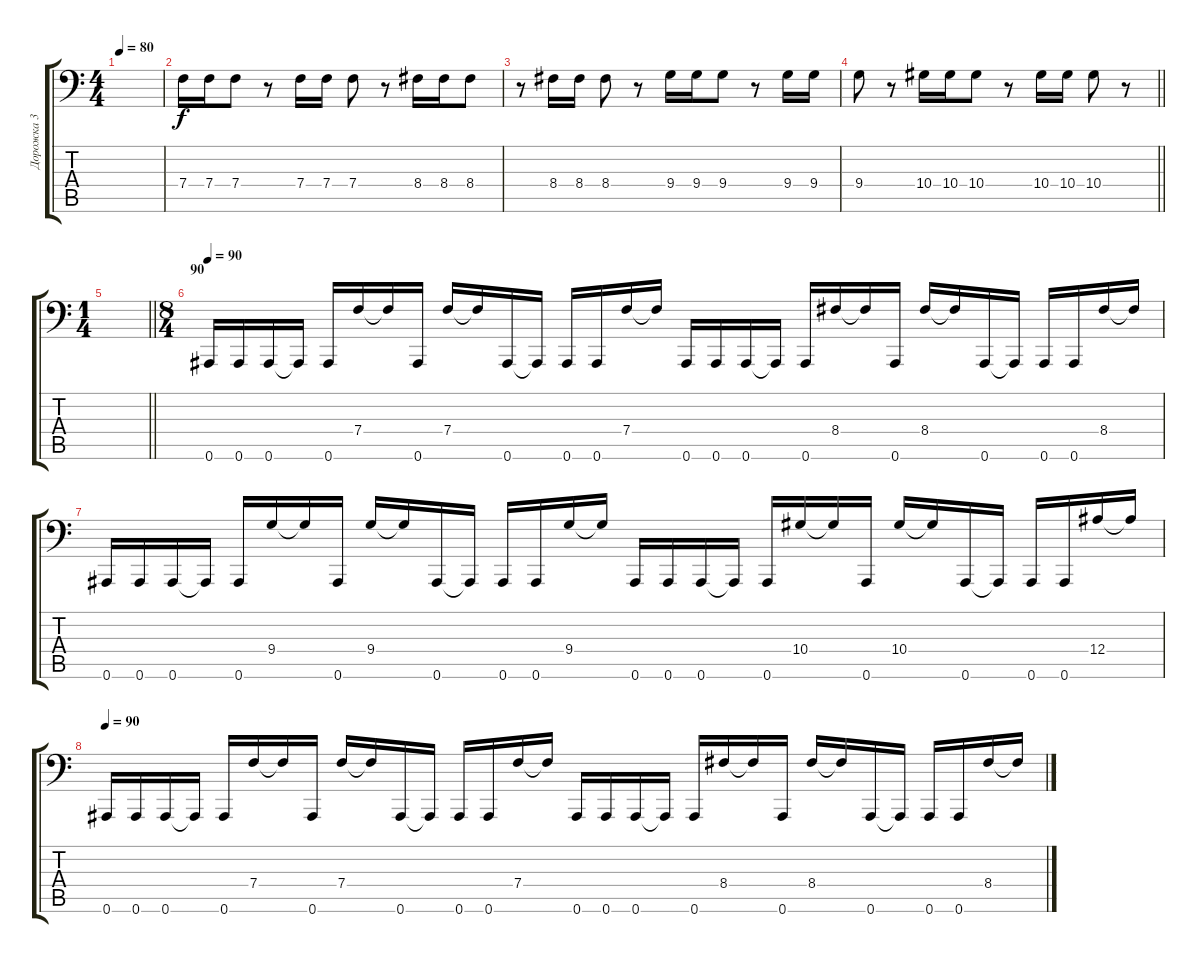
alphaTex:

\track ("Дорожка 3" "Дорожка 3") {instrument electricbassfinger}
\staff {score tabs}
\tuning (Db3 G2 Eb2 Bb1 F1 Bb0) {hide}
\ts (4 4)
\tempo 80
\clef f4
\ks c
|
7.4.16 7.4.16 7.4.8 r.8 7.4.16 7.4.16 7.4.8 r.8 8.4.16 8.4.16 8.4.8 |
r.8 8.4.16 8.4.16 8.4.8 r.8 9.4.16 9.4.16 9.4.8 r.8 9.4.16 9.4.16 |
\barLineRight lightlight
9.4.8 r.8 10.4.16 10.4.16 10.4.8 r.8 10.4.16 10.4.16 10.4.8 r.8 |
\ts (1 4)
\barLineRight lightlight
|
\ts (8 4)
\section ("" "90")
\tempo 90
0.6.16 0.6.16 0.6.16 0.6{t}.16 0.6.16 7.4.16 7.4{t}.16 0.6.16 7.4.16 7.4{t}.16 0.6.16 0.6{t}.16 0.6.16 0.6.16 7.4.16 7.4{t}.16 0.6.16 0.6.16 0.6.16 0.6{t}.16 0.6.16 8.4.16 8.4{t}.16 0.6.16 8.4.16 8.4{t}.16 0.6.16 0.6{t}.16 0.6.16 0.6.16 8.4.16 8.4{t}.16 |
0.6.16 0.6.16 0.6.16 0.6{t}.16 0.6.16 9.4.16 9.4{t}.16 0.6.16 9.4.16 9.4{t}.16 0.6.16 0.6{t}.16 0.6.16 0.6.16 9.4.16 9.4{t}.16 0.6.16 0.6.16 0.6.16 0.6{t}.16 0.6.16 10.4.16 10.4{t}.16 0.6.16 10.4.16 10.4{t}.16 0.6.16 0.6{t}.16 0.6.16 0.6.16 12.4.16 12.4{t}.16 |
\tempo 90
0.6.16 0.6.16 0.6.16 0.6{t}.16 0.6.16 7.4.16 7.4{t}.16 0.6.16 7.4.16 7.4{t}.16 0.6.16 0.6{t}.16 0.6.16 0.6.16 7.4.16 7.4{t}.16 0.6.16 0.6.16 0.6.16 0.6{t}.16 0.6.16 8.4.16 8.4{t}.16 0.6.16 8.4.16 8.4{t}.16 0.6.16 0.6{t}.16 0.6.16 0.6.16 8.4.16 8.4{t}.16
